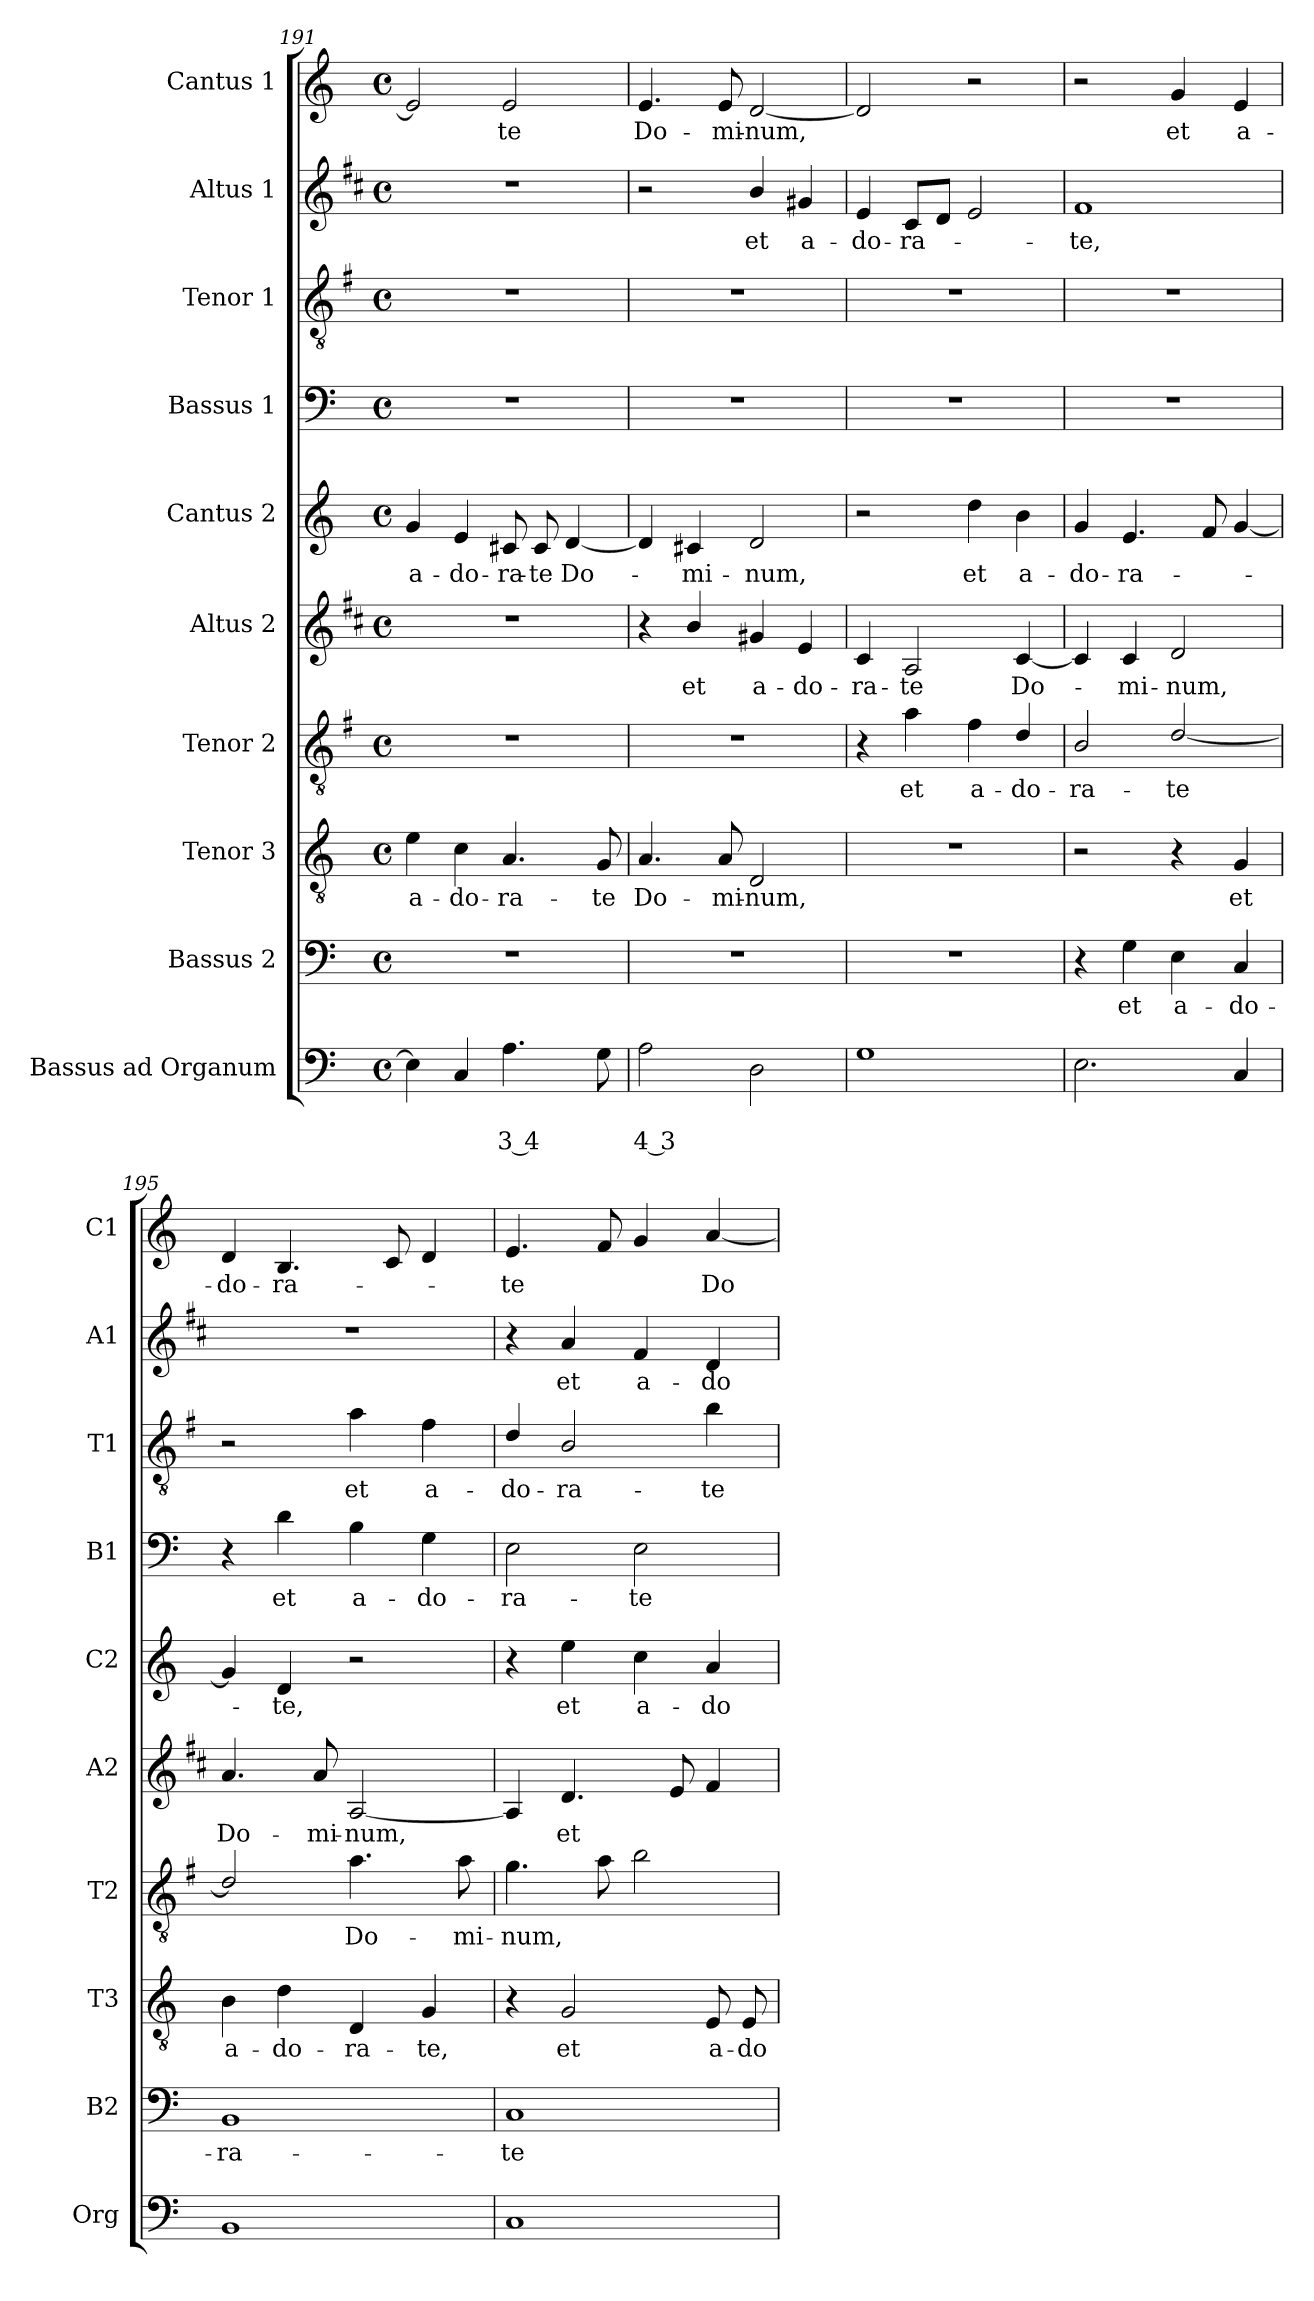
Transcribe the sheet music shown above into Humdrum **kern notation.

**kern	**text	**text	**kern	**text	**kern	**text	**kern	**text	**kern	**text	**kern	**text	**kern	**text	**kern	**text	**kern	**text	**kern	**text
*part10	*part10	*part10	*part9	*part9	*part8	*part8	*part7	*part7	*part6	*part6	*part5	*part5	*part4	*part4	*part3	*part3	*part2	*part2	*part1	*part1
*staff10	*staff10	*staff10	*staff9	*staff9	*staff8	*staff8	*staff7	*staff7	*staff6	*staff6	*staff5	*staff5	*staff4	*staff4	*staff3	*staff3	*staff2	*staff2	*staff1	*staff1
*I"Bassus ad Organum	*	*	*I"Bassus 2	*	*I"Tenor 3	*	*I"Tenor 2	*	*I"Altus 2	*	*I"Cantus 2	*	*I"Bassus 1	*	*I"Tenor 1	*	*I"Altus 1	*	*I"Cantus 1	*
*I'Org	*	*	*I'B2	*	*I'T3	*	*I'T2	*	*I'A2	*	*I'C2	*	*I'B1	*	*I'T1	*	*I'A1	*	*I'C1	*
*clefF4	*	*	*clefF4	*	*clefGv2	*	*clefGv2	*	*clefG2	*	*clefG2	*	*clefF4	*	*clefGv2	*	*clefG2	*	*clefG2	*
*	*	*	*	*	*	*	*ITrd4c7	*	*ITrd1c2	*	*	*	*	*	*ITrd4c7	*	*ITrd1c2	*	*	*
*k[]	*	*	*k[]	*	*k[]	*	*k[]	*	*k[]	*	*k[]	*	*k[]	*	*k[]	*	*k[]	*	*k[]	*
*C:	*	*	*C:	*	*C:	*	*C:	*	*C:	*	*C:	*	*C:	*	*C:	*	*C:	*	*C:	*
*M4/4	*	*	*M4/4	*	*M4/4	*	*M4/4	*	*M4/4	*	*M4/4	*	*M4/4	*	*M4/4	*	*M4/4	*	*M4/4	*
*met(c)	*	*	*met(c)	*	*met(c)	*	*met(c)	*	*met(c)	*	*met(c)	*	*met(c)	*	*met(c)	*	*met(c)	*	*met(c)	*
=191	=191	=191	=191	=191	=191	=191	=191	=191	=191	=191	=191	=191	=191	=191	=191	=191	=191	=191	=191	=191
!	!	!	!	!	!	!LO:LY:b	!	!	!	!	!	!LO:LY:b	!	!	!	!	!	!	!	!
4E\]	.	.	1r	.	4e\	a-	1r	.	1r	.	4g/	a-	1r	.	1r	.	1r	.	2e/]	.
!	!	!	!	!	!	!LO:LY:b	!	!	!	!	!	!LO:LY:b	!	!	!	!	!	!	!	!
4C/	.	.	.	.	4c\	-do-	.	.	.	.	4e/	-do-	.	.	.	.	.	.	.	.
!	!	!LO:LY:b	!	!	!	!LO:LY:b	!	!	!	!	!	!LO:LY:b	!	!	!	!	!	!	!	!LO:LY:b
4.A\	.	3 4	.	.	4.A/	-ra-	.	.	.	.	8c#X/	-ra-	.	.	.	.	.	.	2e/	-te
!	!	!	!	!	!	!	!	!	!	!	!	!LO:LY:b	!	!	!	!	!	!	!	!
.	.	.	.	.	.	.	.	.	.	.	8c#/	-te	.	.	.	.	.	.	.	.
!	!	!	!	!	!	!	!	!	!	!	!	!LO:LY:b	!	!	!	!	!	!	!	!
.	.	.	.	.	.	.	.	.	.	.	[4d/	Do-	.	.	.	.	.	.	.	.
!	!	!	!	!	!	!LO:LY:b	!	!	!	!	!	!	!	!	!	!	!	!	!	!
8G\	.	.	.	.	8G/	-te	.	.	.	.	.	.	.	.	.	.	.	.	.	.
=192	=192	=192	=192	=192	=192	=192	=192	=192	=192	=192	=192	=192	=192	=192	=192	=192	=192	=192	=192	=192
!	!	!LO:LY:b	!	!	!	!LO:LY:b	!	!	!	!	!	!	!	!	!	!	!	!	!	!LO:LY:b
2A\	.	4 3	1r	.	4.A/	Do-	1r	.	4r	.	4d/]	.	1r	.	1r	.	2r	.	4.e/	Do-
!	!	!	!	!	!	!	!	!	!	!LO:LY:b	!	!LO:LY:b	!	!	!	!	!	!	!	!
.	.	.	.	.	.	.	.	.	4a/	et	4c#X/	-mi-	.	.	.	.	.	.	.	.
!	!	!	!	!	!	!LO:LY:b	!	!	!	!	!	!	!	!	!	!	!	!	!	!LO:LY:b
.	.	.	.	.	8A/	-mi-	.	.	.	.	.	.	.	.	.	.	.	.	8e/	-mi-
!	!	!	!	!	!	!LO:LY:b	!	!	!	!LO:LY:b	!	!LO:LY:b	!	!	!	!	!	!LO:LY:b	!	!LO:LY:b
2D\	.	.	.	.	2D/	-num,	.	.	4f#X/	a-	2d/	-num,	.	.	.	.	4a/	et	[2d/	-num,
!	!	!	!	!	!	!	!	!	!	!LO:LY:b	!	!	!	!	!	!	!	!LO:LY:b	!	!
.	.	.	.	.	.	.	.	.	4d/	-do-	.	.	.	.	.	.	4f#X/	a-	.	.
=193	=193	=193	=193	=193	=193	=193	=193	=193	=193	=193	=193	=193	=193	=193	=193	=193	=193	=193	=193	=193
!	!	!	!	!	!	!	!	!	!	!LO:LY:b	!	!	!	!	!	!	!	!LO:LY:b	!	!
1G	.	.	1r	.	1r	.	4r	.	4B/	-ra-	2r	.	1r	.	1r	.	4d/	-do-	2d/]	.
!	!	!	!	!	!	!	!	!LO:LY:b	!	!LO:LY:b	!	!	!	!	!	!	!	!LO:LY:b	!	!
.	.	.	.	.	.	.	4d\	et	2G/	-te	.	.	.	.	.	.	8B/L	-ra-	.	.
.	.	.	.	.	.	.	.	.	.	.	.	.	.	.	.	.	8c/J	.	.	.
!	!	!	!	!	!	!	!	!LO:LY:b	!	!	!	!LO:LY:b	!	!	!	!	!	!	!	!
.	.	.	.	.	.	.	4B\	a-	.	.	4dd\	et	.	.	.	.	2d/	.	2r	.
!	!	!	!	!	!	!	!	!LO:LY:b	!	!LO:LY:b	!	!LO:LY:b	!	!	!	!	!	!	!	!
.	.	.	.	.	.	.	4G/	-do-	[4B/	Do-	4b\	a-	.	.	.	.	.	.	.	.
=194	=194	=194	=194	=194	=194	=194	=194	=194	=194	=194	=194	=194	=194	=194	=194	=194	=194	=194	=194	=194
!	!	!	!	!	!	!	!	!LO:LY:b	!	!	!	!LO:LY:b	!	!	!	!	!	!LO:LY:b	!	!
2.E\	.	.	4r	.	2r	.	2E/	-ra-	4B/]	.	4g/	-do-	1r	.	1r	.	1e	-te,	2r	.
!	!	!	!	!LO:LY:b	!	!	!	!	!	!LO:LY:b	!	!LO:LY:b	!	!	!	!	!	!	!	!
.	.	.	4G\	et	.	.	.	.	4B/	-mi-	4.e/	-ra-	.	.	.	.	.	.	.	.
!	!	!	!	!LO:LY:b	!	!	!	!LO:LY:b	!	!LO:LY:b	!	!	!	!	!	!	!	!	!	!LO:LY:b
.	.	.	4E\	a-	4r	.	[2G/	-te	2c/	-num,	.	.	.	.	.	.	.	.	4g/	et
.	.	.	.	.	.	.	.	.	.	.	8f/	.	.	.	.	.	.	.	.	.
!	!	!	!	!LO:LY:b	!	!LO:LY:b	!	!	!	!	!	!	!	!	!	!	!	!	!	!LO:LY:b
4C/	.	.	4C/	-do-	4G/	et	.	.	.	.	[4g/	.	.	.	.	.	.	.	4e/	a-
!!LO:PB:g=z
=195	=195	=195	=195	=195	=195	=195	=195	=195	=195	=195	=195	=195	=195	=195	=195	=195	=195	=195	=195	=195
!	!	!	!	!LO:LY:b	!	!LO:LY:b	!	!	!	!LO:LY:b	!	!	!	!	!	!	!	!	!	!LO:LY:b
1BB	.	.	1BB	-ra-	4B\	a-	2G/]	.	4.g/	Do-	4g/]	.	4r	.	2r	.	1r	.	4d/	-do-
!	!	!	!	!	!	!LO:LY:b	!	!	!	!	!	!LO:LY:b	!	!LO:LY:b	!	!	!	!	!	!LO:LY:b
.	.	.	.	.	4d\	-do-	.	.	.	.	4d/	-te,	4d\	et	.	.	.	.	4.B/	-ra-
!	!	!	!	!	!	!	!	!	!	!LO:LY:b	!	!	!	!	!	!	!	!	!	!
.	.	.	.	.	.	.	.	.	8g/	-mi-	.	.	.	.	.	.	.	.	.	.
!	!	!	!	!	!	!LO:LY:b	!	!LO:LY:b	!	!LO:LY:b	!	!	!	!LO:LY:b	!	!LO:LY:b	!	!	!	!
.	.	.	.	.	4D/	-ra-	4.d\	Do-	[2G/	-num,	2r	.	4B\	a-	4d\	et	.	.	.	.
.	.	.	.	.	.	.	.	.	.	.	.	.	.	.	.	.	.	.	8c/	.
!	!	!	!	!	!	!LO:LY:b	!	!	!	!	!	!	!	!LO:LY:b	!	!LO:LY:b	!	!	!	!
.	.	.	.	.	4G/	-te,	.	.	.	.	.	.	4G\	-do-	4B\	a-	.	.	4d/	.
!	!	!	!	!	!	!	!	!LO:LY:b	!	!	!	!	!	!	!	!	!	!	!	!
.	.	.	.	.	.	.	8d\	-mi-	.	.	.	.	.	.	.	.	.	.	.	.
=196	=196	=196	=196	=196	=196	=196	=196	=196	=196	=196	=196	=196	=196	=196	=196	=196	=196	=196	=196	=196
!	!	!	!	!LO:LY:b	!	!	!	!LO:LY:b	!	!	!	!	!	!LO:LY:b	!	!LO:LY:b	!	!	!	!LO:LY:b
1C	.	.	1C	-te	4r	.	4.c\	-num,	4G/]	.	4r	.	2E\	-ra-	4G/	-do-	4r	.	4.e/	-te
!	!	!	!	!	!	!LO:LY:b	!	!	!	!LO:LY:b	!	!LO:LY:b	!	!	!	!LO:LY:b	!	!LO:LY:b	!	!
.	.	.	.	.	2G/	et	.	.	4.c/	et	4ee\	et	.	.	2E/	-ra-	4g/	et	.	.
.	.	.	.	.	.	.	8d\	.	.	.	.	.	.	.	.	.	.	.	8f/	.
!	!	!	!	!	!	!	!	!	!	!	!	!LO:LY:b	!	!LO:LY:b	!	!	!	!LO:LY:b	!	!
.	.	.	.	.	.	.	2e\	.	.	.	4cc\	a-	2E\	-te	.	.	4e/	a-	4g/	.
.	.	.	.	.	.	.	.	.	8d/	.	.	.	.	.	.	.	.	.	.	.
!	!	!	!	!	!	!LO:LY:b	!	!	!	!	!	!LO:LY:b	!	!	!	!LO:LY:b	!	!LO:LY:b	!	!LO:LY:b
.	.	.	.	.	8E/	a-	.	.	4e/	.	4a/	-do-	.	.	4e\	-te	4c/	-do-	[4a/	Do-
!	!	!	!	!	!	!LO:LY:b	!	!	!	!	!	!	!	!	!	!	!	!	!	!
.	.	.	.	.	8E/	-do-	.	.	.	.	.	.	.	.	.	.	.	.	.	.
=	=	=	=	=	=	=	=	=	=	=	=	=	=	=	=	=	=	=	=	=
*-	*-	*-	*-	*-	*-	*-	*-	*-	*-	*-	*-	*-	*-	*-	*-	*-	*-	*-	*-	*-
